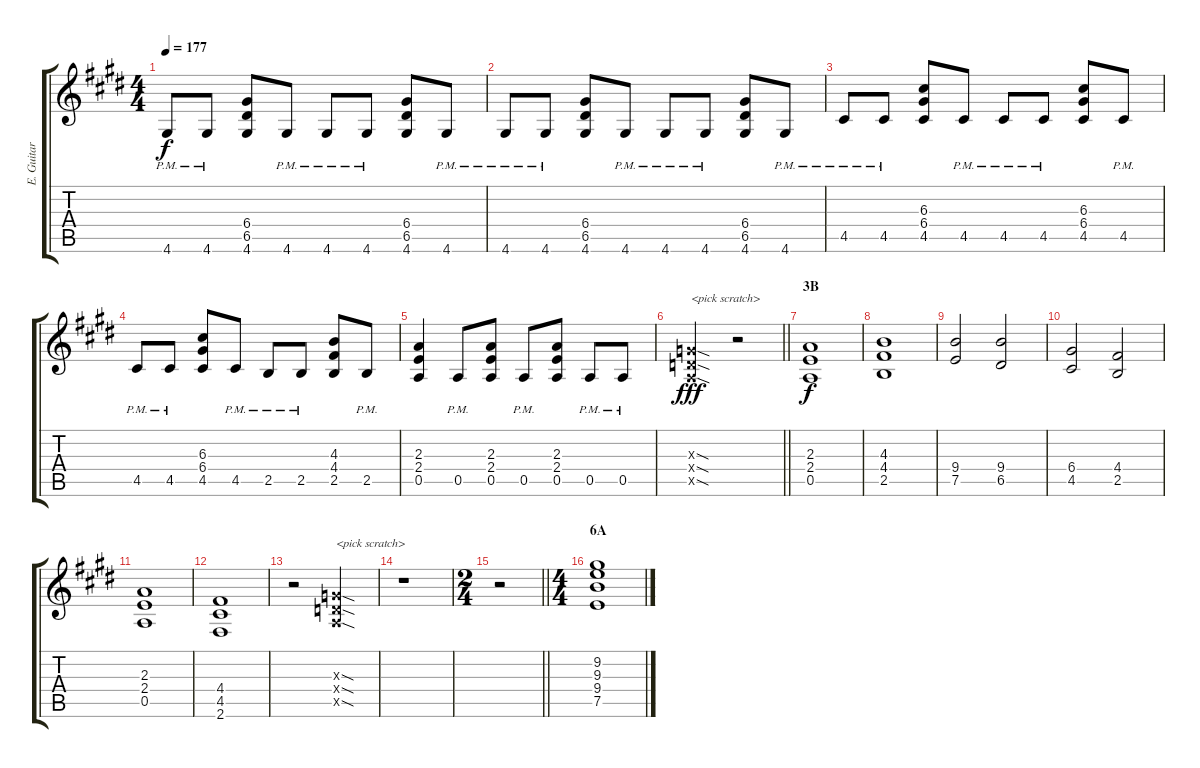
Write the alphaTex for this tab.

\track ("E. Guitar II" "E. Guitar ") {instrument overdrivenguitar}
\staff {score tabs}
\tuning (E4 B3 G3 D3 A2 E2) {hide}
\ts (4 4)
\tempo 177
\clef g2
\ks e
4.6{pm}.8{dy f} 4.6{pm}.8 (6.4 6.5 4.6).8 4.6{pm}.8 4.6{pm}.8 4.6{pm}.8 (6.4 6.5 4.6).8 4.6{pm}.8 |
4.6{pm}.8 4.6{pm}.8 (6.4 6.5 4.6).8 4.6{pm}.8 4.6{pm}.8 4.6{pm}.8 (6.4 6.5 4.6).8 4.6{pm}.8 |
4.5{pm}.8 4.5{pm}.8 (6.3 6.4 4.5).8 4.5{pm}.8 4.5{pm}.8 4.5{pm}.8 (6.3 6.4 4.5).8 4.5{pm}.8 |
4.5{pm}.8 4.5{pm}.8 (6.3 6.4 4.5).8 4.5{pm}.8 2.5{pm}.8 2.5{pm}.8 (4.3 4.4 2.5).8 2.5{pm}.8 |
(2.3 2.4 0.5).4 0.5{pm}.8 (2.3 2.4 0.5).8 0.5{pm}.8 (2.3 2.4 0.5).8 0.5{pm}.8 0.5{pm}.8 |
\barLineRight lightlight
(0.3{sod x} 0.4{sod x} 0.5{sod x}).2{txt "<pick scratch>" dy fff} r.2 |
\section ("" "3B")
(2.3 2.4 0.5).1{dy f} |
(4.3 4.4 2.5).1 |
(9.4 7.5).2 (9.4 6.5).2 |
(6.4 4.5).2 (4.4 2.5).2 |
(2.3 2.4 0.5).1 |
(4.4 4.5 2.6).1 |
r.2 (0.3{sod x} 0.4{sod x} 0.5{sod x}).2{txt "<pick scratch>"} |
r.1 |
\ts (2 4)
\barLineRight lightlight
r.2 |
\ts (4 4)
\section ("" "6A")
(9.2 9.3 9.4 7.5).1
